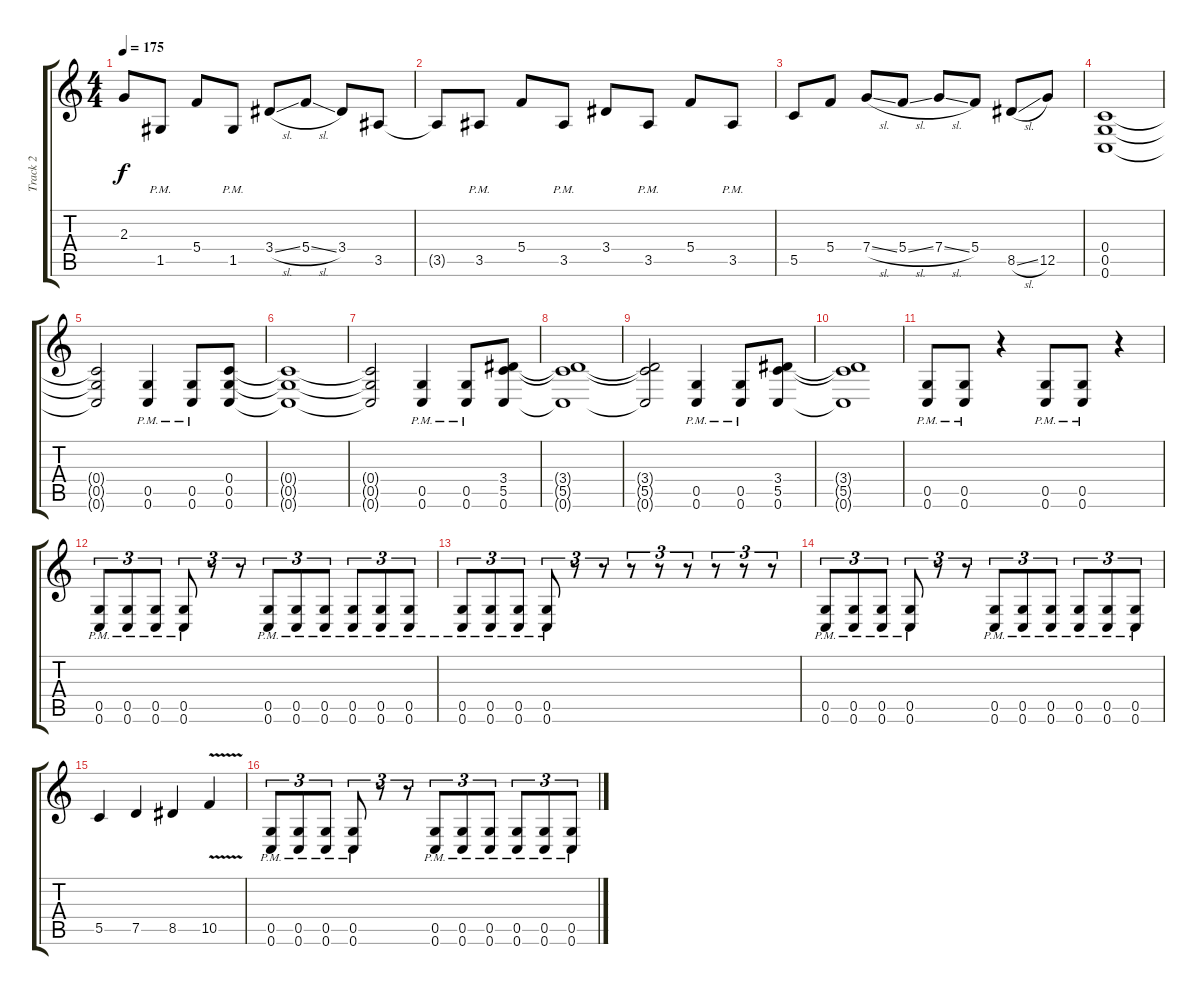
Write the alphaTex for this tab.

\track ("Track 2" "Track 2") {instrument distortionguitar}
\staff {score tabs}
\tuning (D4 A3 F3 C3 G2 C2) {hide}
\ts (4 4)
\tempo 175
\clef g2
\ks c
2.3.8{dy f} 1.5{pm}.8 5.4.8 1.5{pm}.8 3.4{sl}.8 5.4{sl}.8 3.4.8 3.5.8 |
3.5{t}.8 3.5{pm}.8 5.4.8 3.5{pm}.8 3.4.8 3.5{pm}.8 5.4.8 3.5{pm}.8 |
5.5.8 5.4.8 7.4{sl}.8 5.4{sl}.8 7.4{sl}.8 5.4.8 8.5{sl}.8 12.5.8 |
(0.4 0.5 0.6).1 |
(0.4{t} 0.5{t} 0.6{t}).2 (0.5{pm} 0.6{pm}).4 (0.5{pm} 0.6{pm}).8 (0.4 0.5 0.6).8 |
(0.4{t} 0.5{t} 0.6{t}).1 |
(0.4{t} 0.5{t} 0.6{t}).2 (0.5{pm} 0.6{pm}).4 (0.5{pm} 0.6{pm}).8 (3.4 5.5 0.6).8 |
(3.4{t} 5.5{t} 0.6{t}).1 |
(3.4{t} 5.5{t} 0.6{t}).2 (0.5{pm} 0.6{pm}).4 (0.5{pm} 0.6{pm}).8 (3.4 5.5 0.6).8 |
(3.4{t} 5.5{t} 0.6{t}).1 |
(0.5{pm} 0.6{pm}).8 (0.5{pm} 0.6{pm}).8 r.4 (0.5{pm} 0.6{pm}).8 (0.5{pm} 0.6{pm}).8 r.4 |
(0.5{pm} 0.6{pm}).8{tu (3 2)} (0.5{pm} 0.6{pm}).8{tu (3 2)} (0.5{pm} 0.6{pm}).8{tu (3 2)} (0.5{pm} 0.6{pm}).8{tu (3 2)} r.8{tu (3 2)} r.8{tu (3 2)} (0.5{pm} 0.6{pm}).8{tu (3 2)} (0.5{pm} 0.6{pm}).8{tu (3 2)} (0.5{pm} 0.6{pm}).8{tu (3 2)} (0.5{pm} 0.6{pm}).8{tu (3 2)} (0.5{pm} 0.6{pm}).8{tu (3 2)} (0.5{pm} 0.6{pm}).8{tu (3 2)} |
(0.5{pm} 0.6{pm}).8{tu (3 2)} (0.5{pm} 0.6{pm}).8{tu (3 2)} (0.5{pm} 0.6{pm}).8{tu (3 2)} (0.5{pm} 0.6{pm}).8{tu (3 2)} r.8{tu (3 2)} r.8{tu (3 2)} r.8{tu (3 2)} r.8{tu (3 2)} r.8{tu (3 2)} r.8{tu (3 2)} r.8{tu (3 2)} r.8{tu (3 2)} |
(0.5{pm} 0.6{pm}).8{tu (3 2)} (0.5{pm} 0.6{pm}).8{tu (3 2)} (0.5{pm} 0.6{pm}).8{tu (3 2)} (0.5{pm} 0.6{pm}).8{tu (3 2)} r.8{tu (3 2)} r.8{tu (3 2)} (0.5{pm} 0.6{pm}).8{tu (3 2)} (0.5{pm} 0.6{pm}).8{tu (3 2)} (0.5{pm} 0.6{pm}).8{tu (3 2)} (0.5{pm} 0.6{pm}).8{tu (3 2)} (0.5{pm} 0.6{pm}).8{tu (3 2)} (0.5{pm} 0.6{pm}).8{tu (3 2)} |
5.5.4 7.5.4 8.5.4 10.5{v}.4 |
(0.5{pm} 0.6{pm}).8{tu (3 2)} (0.5{pm} 0.6{pm}).8{tu (3 2)} (0.5{pm} 0.6{pm}).8{tu (3 2)} (0.5{pm} 0.6{pm}).8{tu (3 2)} r.8{tu (3 2)} r.8{tu (3 2)} (0.5{pm} 0.6{pm}).8{tu (3 2)} (0.5{pm} 0.6{pm}).8{tu (3 2)} (0.5{pm} 0.6{pm}).8{tu (3 2)} (0.5{pm} 0.6{pm}).8{tu (3 2)} (0.5{pm} 0.6{pm}).8{tu (3 2)} (0.5{pm} 0.6{pm}).8{tu (3 2)}
